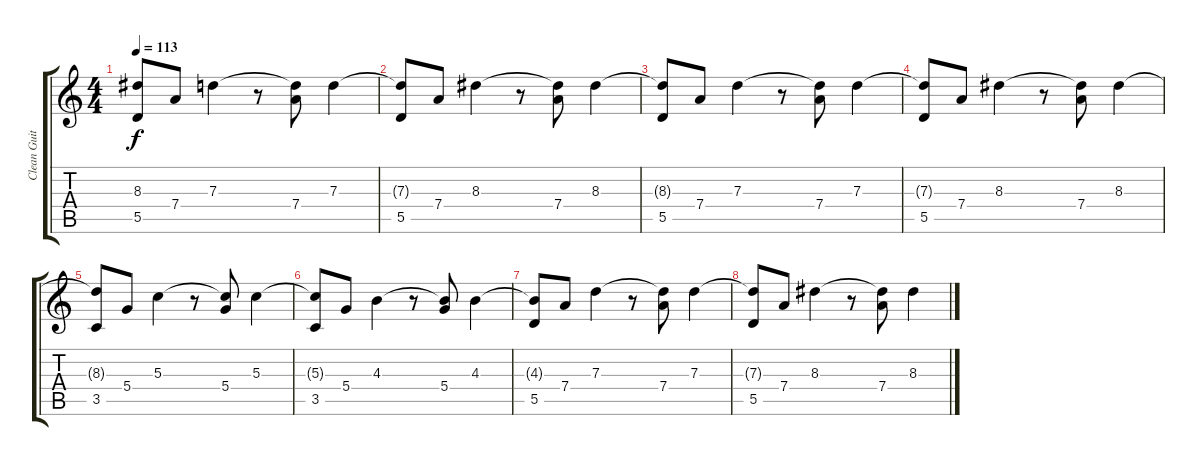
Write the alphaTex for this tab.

\track ("Clean Guitar 1" "Clean Guit") {instrument acousticguitarnylon}
\staff {score tabs}
\tuning (E4 B3 G3 D3 A2 D2) {hide}
\ts (4 4)
\tempo 113
\clef g2
\ks c
(8.3{t} 5.5).8{dy f} 7.4.8 7.3.4 r.8 (7.3{t} 7.4).8 7.3.4 |
(7.3{t} 5.5).8 7.4.8 8.3.4 r.8 (8.3{t} 7.4).8 8.3.4 |
(8.3{t} 5.5).8 7.4.8 7.3.4 r.8 (7.3{t} 7.4).8 7.3.4 |
(7.3{t} 5.5).8 7.4.8 8.3.4 r.8 (8.3{t} 7.4).8 8.3.4 |
(8.3{t} 3.5).8 5.4.8 5.3.4 r.8 (5.3{t} 5.4).8 5.3.4 |
(5.3{t} 3.5).8 5.4.8 4.3.4 r.8 (4.3{t} 5.4).8 4.3.4 |
(4.3{t} 5.5).8 7.4.8 7.3.4 r.8 (7.3{t} 7.4).8 7.3.4 |
(7.3{t} 5.5).8 7.4.8 8.3.4 r.8 (8.3{t} 7.4).8 8.3.4
